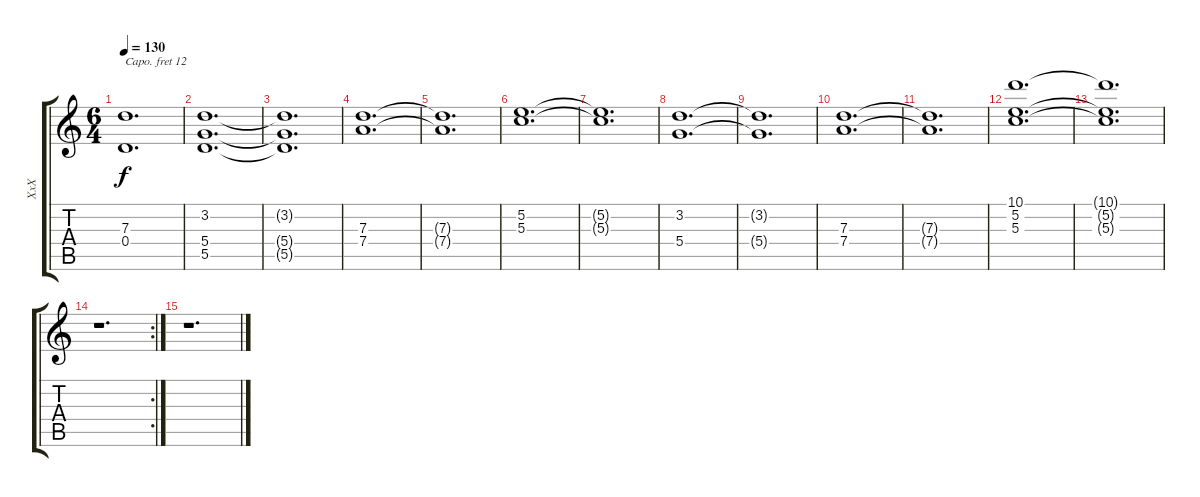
\track ("ХхХ" "ХхХ") {instrument pad2warm}
\staff {score tabs}
\capo 12
\tuning (E4 B3 G3 D3 A2 E2) {hide}
\ts (6 4)
\tempo 130
\clef g2
\ks c
(7.3{t} 0.4{t}).1{d dy f} |
(3.2 5.4 5.5).1{d} |
(3.2{t} 5.4{t} 5.5{t}).1{d} |
(7.3 7.4).1{d} |
(7.3{t} 7.4{t}).1{d} |
(5.2 5.3).1{d} |
(5.2{t} 5.3{t}).1{d} |
(3.2 5.4).1{d} |
(3.2{t} 5.4{t}).1{d} |
(7.3 7.4).1{d} |
(7.3{t} 7.4{t}).1{d} |
(10.1 5.2 5.3).1{d} |
(10.1{t} 5.2{t} 5.3{t}).1{d} |
\rc 2
r.1{d} |
r.1{d}
